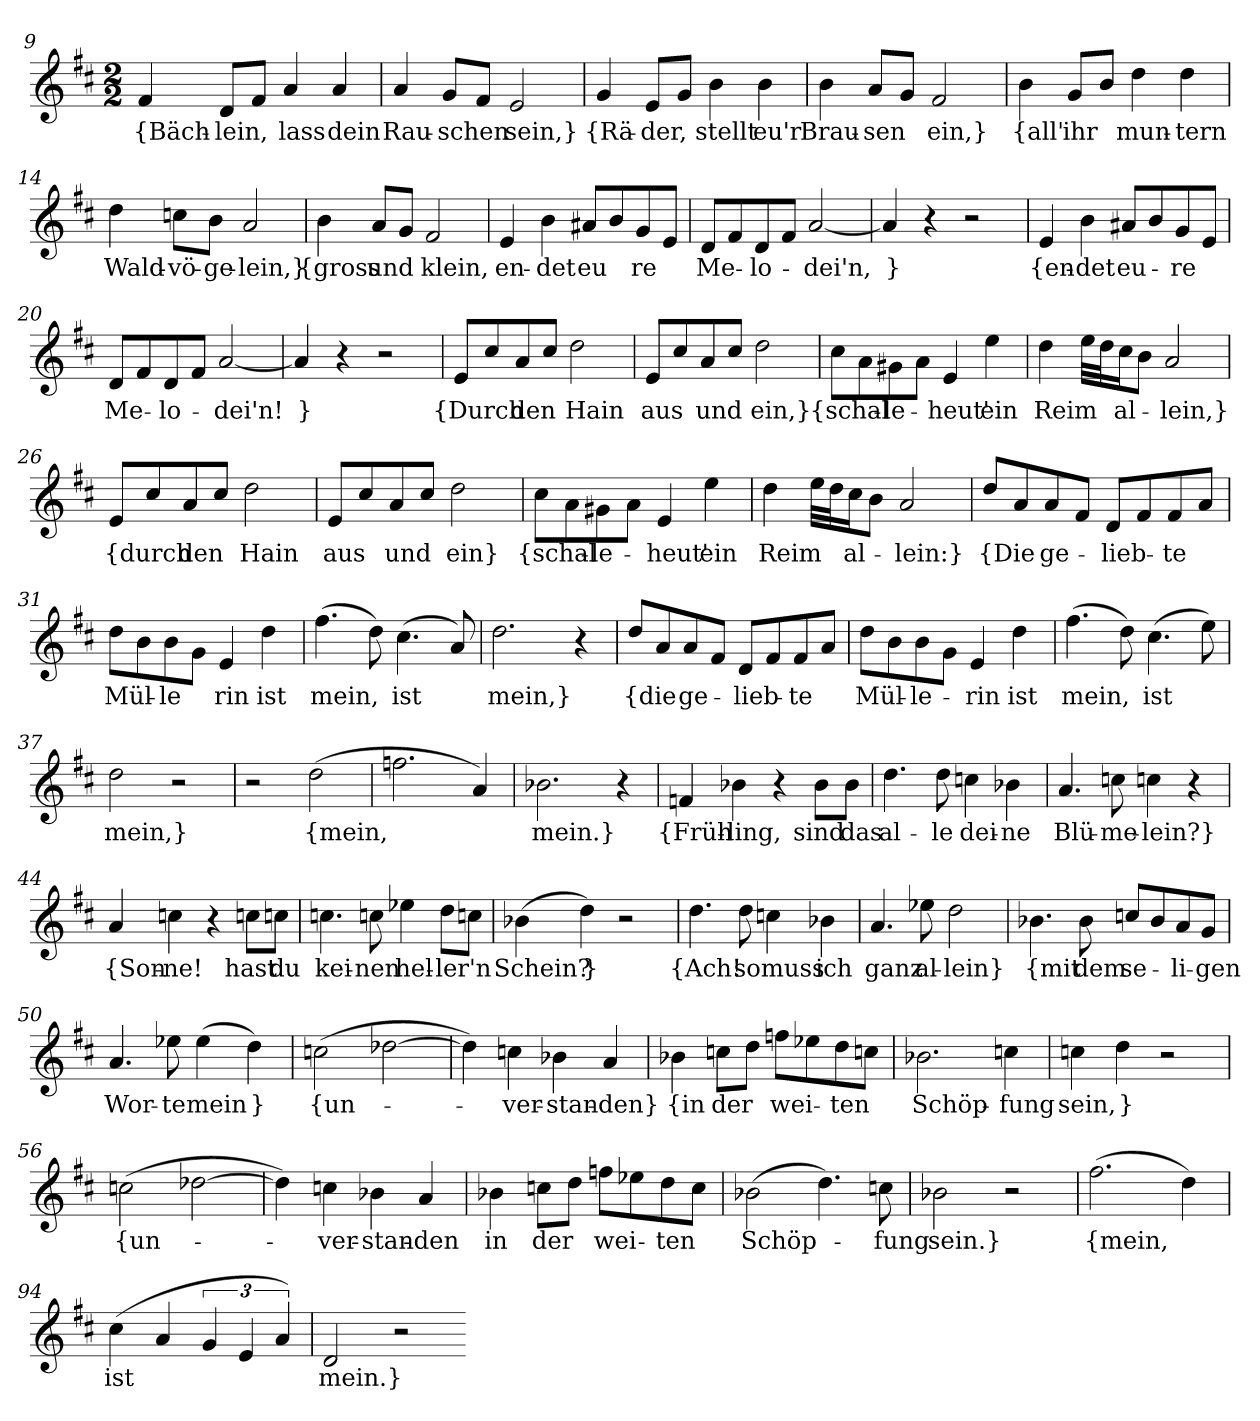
**kern	**text
*part1	*part1
*staff1	*staff1
*clefG2	*
*k[f#c#]	*
*M2/2	*
=9	=9
4f#	{Bäch-
8d/L	-lein,
8f#/J	.
4a	lass
4a	dein
=10	=10
4a	Rau-
8g/L	-schen
8f#/J	.
2e	sein,}
=11	=11
4g	{Rä-
8e/L	-der,
8g/J	.
4b	stellt
4b	eu'r
=12	=12
4b	Brau-
8a/L	-sen
8g/J	.
2f#	ein,}
=13	=13
4b	{all'
8g/L	ihr
8b/J	.
4dd	mun-
4dd	-tern
=14	=14
4dd	Wald-
8ccn\L	-vö-
8b\J	-ge-
2a	-lein,}
=15	=15
4b	{gross
8a/L	und
8g/J	.
2f#	klein,
=16	=16
4e	en-
4b	-det
8a#X/L	eu
8b/	.
8g/	re
8e/J	.
=17	=17
8d/L	Me-
8f#/	.
8d/	-lo-
8f#/J	.
[2a	dei'n,
=18	=18
4a]	}
4r	.
2r	.
=19	=19
4e	{en-
4b	-det
8a#X/L	eu-
8b/	.
8g/	-re
8e/J	.
=20	=20
8d/L	Me-
8f#/	.
8d/	-lo-
8f#/J	.
[2a	-dei'n!
=21	=21
4a]	}
4r	.
2r	.
=22	=22
8e/L	{Durch
8cc#/	.
8a/	den
8cc#/J	.
2dd	Hain
=23	=23
8e/L	aus
8cc#/	.
8a/	und
8cc#/J	.
2dd	ein,}
=24	=24
8cc#\L	{schal-
8a\	.
8g#X\	-le-
8a\J	.
4e	-heut'
4ee	ein
=25	=25
4dd	Reim
32ee\LLL	.
32dd\J	.
16cc#\J	al-
8b\J	.
2a	-lein,}
=26	=26
8e/L	{durch
8cc#/	.
8a/	den
8cc#/J	.
2dd	Hain
=27	=27
8e/L	aus
8cc#/	.
8a/	und
8cc#/J	.
2dd	ein}
=28	=28
8cc#\L	{schal-
8a\	.
8g#X\	-le-
8a\J	.
4e	-heut'
4ee	ein
=29	=29
4dd	Reim
32ee\LLL	.
32dd\J	.
16cc#\J	al-
8b\J	.
2a	-lein:}
=30	=30
8dd/L	{Die
8a/	.
8a/	ge-
8f#/J	.
8d/L	lieb-
8f#/	.
8f#/	-te
8a/J	.
=31	=31
8dd\L	Mül-
8b\	.
8b\	-le
8g\J	.
4e	-rin
4dd	ist
=32	=32
(4.ff#	mein,
8dd)	.
(4.cc#	ist
8a)	.
=33	=33
2.dd	mein,}
4r	.
=34	=34
8dd/L	{die
8a/	.
8a/	ge-
8f#/J	.
8d/L	-lieb-
8f#/	.
8f#/	-te
8a/J	.
=35	=35
8dd\L	Mül-
8b\	.
8b\	-le-
8g\J	.
4e	-rin
4dd	ist
=36	=36
(4.ff#	mein,
8dd)	.
(4.cc#	ist
8ee)	.
=37	=37
2dd	mein,}
2r	.
=38	=38
2r	.
(2dd	{mein,
=39	=39
2.ffn	.
4a)	.
=40	=40
2.b-X	mein.}
4r	.
=41	=41
4fn	{Früh-
4b-X	-ling,
4r	.
8b-\L	sind
8b-\J	das
=42	=42
4.dd	al-
8dd	-le
4ccn	dei-
4b-X	-ne
=43	=43
4.a	Blü-
8ccn	-me-
4ccn	-lein?}
4r	.
=44	=44
4a	{Son-
4ccn	-ne!
4r	.
8ccn\L	hast
8ccn\J	du
=45	=45
4.ccn	kei-
8ccn	-nen
4ee-X	hel-
8dd\L	-ler'n
8ccn\J	.
=46	=46
(4b-X	Schein?
4dd)	}
2r	.
=47	=47
4.dd	{Ach!
8dd	so
4ccn	muss
4b-X	ich
=48	=48
4.a	ganz
8ee-X	al-
2dd	-lein}
=49	=49
4.b-X	{mit
8b-	dem
8ccn/L	se-
8b-/	.
8a/	-li-
8g/J	-gen
=50	=50
4.a	Wor-
8ee-X	-te
(4ee-	mein
4dd)	}
=51	=51
(2ccn	{un-
[2dd-X	.
=52	=52
4dd-])	.
4ccn	-ver-
4b-X	-stan-
4a	-den}
=53	=53
4b-X	{in
8ccn\L	der
8dd\J	.
8ffn\L	wei-
8ee-X\	.
8dd\	-ten
8ccn\J	.
=54	=54
2.b-X	Schöp-
4ccn	-fung
=55	=55
4ccn	sein,
4dd	}
2r	.
=56	=56
(2ccn	{un-
[2dd-X	.
=57	=57
4dd-])	.
4ccn	-ver-
4b-X	-stan-
4a	-den
=58	=58
4b-X	in
8ccn\L	der
8dd\J	.
8ffn\L	wei-
8ee-X\	.
8dd\	-ten
8cc\J	.
=59	=59
(2b-X	Schöp-
4.dd)	.
8ccn	-fung
=60	=60
2b-X	sein.}
2r	.
=93	=93
(2.ff#	{mein,
4dd)	.
=94	=94
(4cc#	ist
4a	.
6g	.
6e	.
6a)	.
=95	=95
2d	mein.}
2r	.
=-	=-
*-	*-
